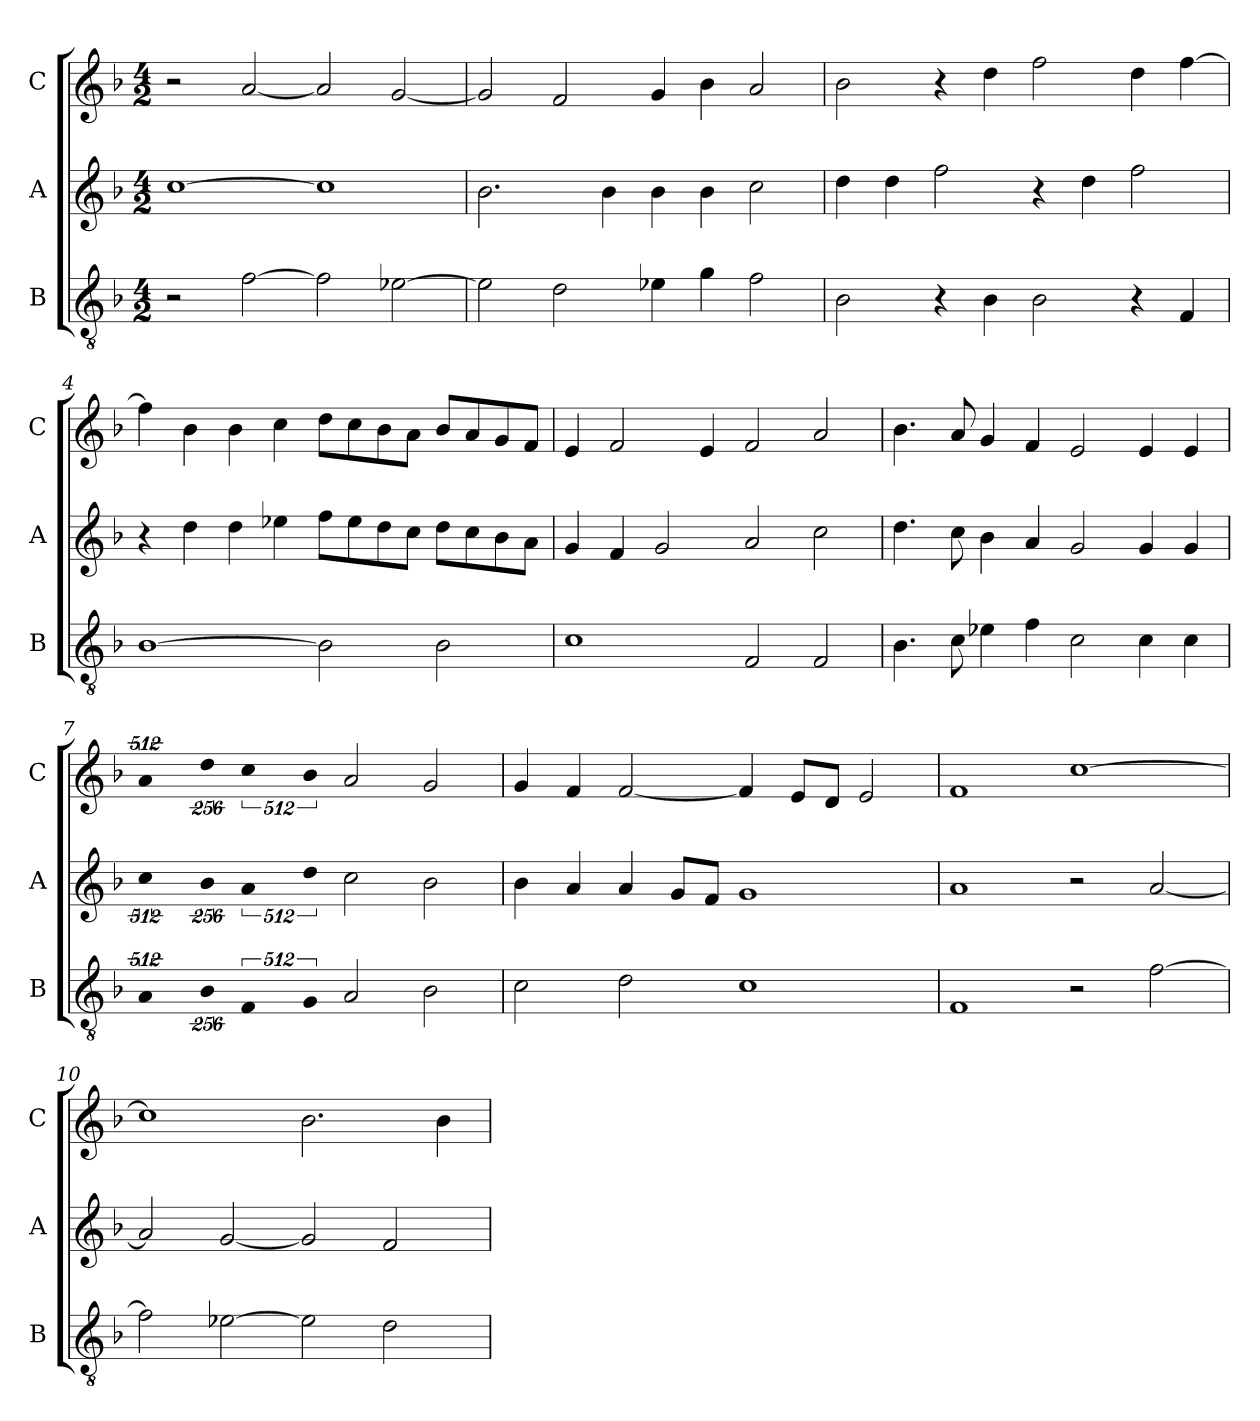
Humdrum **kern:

**kern	**kern	**kern
*part3	*part2	*part1
*staff3	*staff2	*staff1
*I"B	*I"A	*I"C
*I'B	*I'A	*I'C
!!LO:PB:g=z
*clefGv2	*clefG2	*clefG2
*ITrd7c12	*	*
*k[b-]	*k[b-]	*k[b-]
*F:	*F:	*F:
*M4/2	*M4/2	*M4/2
=1	=1	=1
2r	[>1cci	2r
[>2Fi\	.	[<2ai/
2Fi\]	1cci]	2ai/]
[>2E-Xi\	.	[<2gi/
=2	=2	=2
2E-i\]	2.b-i\	2gi/]
2Di\	.	2fi/
.	4b-i\	.
4E-Xi\	4b-i\	4gi/
4Gi\	4b-i\	4b-i\
2Fi\	2cci\	2ai/
=3	=3	=3
2BB-i\	4ddi\	2b-i\
.	4ddi\	.
4r	2ffi\	4r
4BB-i\	.	4ddi\
2BB-i\	4r	2ffi\
.	4ddi\	.
4r	2ffi\	4ddi\
4FFi/	.	[>4ffi\
!!LO:LB:g=z
=4	=4	=4
[>1BB-i	4r	4ffi\]
.	4ddi\	4b-i\
.	4ddi\	4b-i\
.	4ee-Xi\	4cci\
2BB-i\]	8ffi\L	8ddi\L
.	8ee-i\	8cci\
.	8ddi\	8b-i\
.	8cci\J	8ai\J
2BB-i\	8ddi\L	8b-i/L
.	8cci\	8ai/
.	8b-i\	8gi/
.	8ai\J	8fi/J
=5	=5	=5
1Ci	4gi/	4ei/
.	4fi/	2fi/
.	2gi/	.
.	.	4ei/
2FFi/	2ai/	2fi/
2FFi/	2cci\	2ai/
=6	=6	=6
4.BB-i\	4.ddi\	4.b-i\
8Ci\	8cci\	8ai/
4E-Xi\	4b-i\	4gi/
4Fi\	4ai/	4fi/
2Ci\	2gi/	2ei/
4Ci\	4gi/	4ei/
4Ci\	4gi/	4ei/
!!LO:LB:g=z
=7	=7	=7
!LO:N:vis=2	!LO:N:vis=2	!LO:N:vis=2
1024%341AAi/	1024%341cci\	1024%341ai/
!LO:N:vis=4	!LO:N:vis=4	!LO:N:vis=4
1024%171BB-i\	1024%171b-i\	1024%171ddi\
!LO:N:vis=2	!LO:N:vis=2	!LO:N:vis=2
1024%341FFi/	1024%341ai/	1024%341cci\
!LO:N:vis=4	!LO:N:vis=4	!LO:N:vis=4
1024%171GGi/	1024%171ddi\	1024%171b-i\
2AAi/	2cci\	2ai/
2BB-i\	2b-i\	2gi/
=8	=8	=8
2Ci\	4b-i\	4gi/
.	4ai/	4fi/
2Di\	4ai/	[<2fi/
.	8gi/L	.
.	8fi/J	.
1Ci	1gi	4fi/]
.	.	8ei/L
.	.	8di/J
.	.	2ei/
=9	=9	=9
1FFi	1ai	1fi
2r	2r	[>1cci
[>2Fi\	[<2ai/	.
!!LO:PB:g=z
=10	=10	=10
2Fi\]	2ai/]	1cci]
[>2E-Xi\	[<2gi/	.
2E-i\]	2gi/]	2.b-i\
2Di\	2fi/	.
.	.	4b-i\
=	=	=
*-	*-	*-
